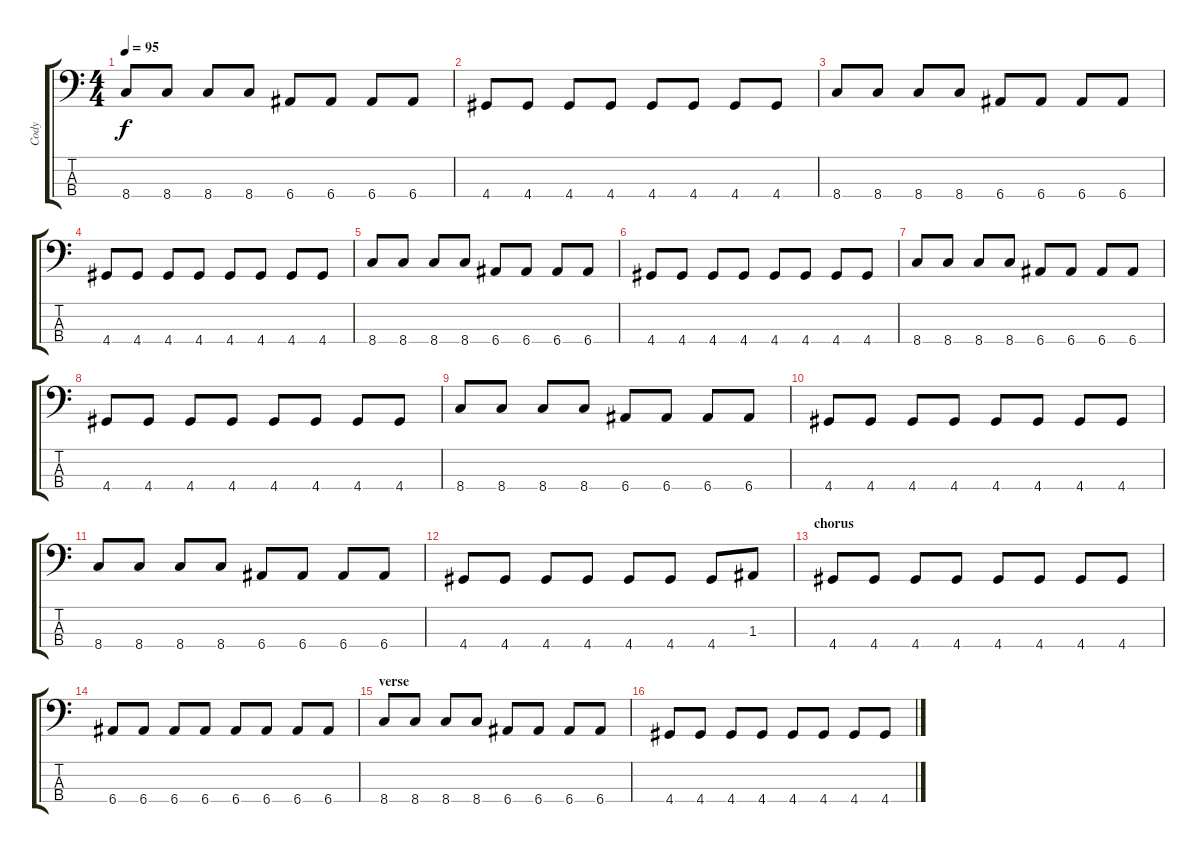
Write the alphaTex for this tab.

\track ("Cody" "Cody") {instrument electricbasspick}
\staff {score tabs}
\tuning (G2 D2 A1 E1) {hide}
\ts (4 4)
\tempo 95
\clef f4
\ks c
8.4.8{dy f instrument electricbasspick} 8.4.8 8.4.8 8.4.8 6.4.8 6.4.8 6.4.8 6.4.8 |
4.4.8 4.4.8 4.4.8 4.4.8 4.4.8 4.4.8 4.4.8 4.4.8 |
8.4.8 8.4.8 8.4.8 8.4.8 6.4.8 6.4.8 6.4.8 6.4.8 |
4.4.8 4.4.8 4.4.8 4.4.8 4.4.8 4.4.8 4.4.8 4.4.8 |
8.4.8 8.4.8 8.4.8 8.4.8 6.4.8 6.4.8 6.4.8 6.4.8 |
4.4.8 4.4.8 4.4.8 4.4.8 4.4.8 4.4.8 4.4.8 4.4.8 |
8.4.8 8.4.8 8.4.8 8.4.8 6.4.8 6.4.8 6.4.8 6.4.8 |
4.4.8 4.4.8 4.4.8 4.4.8 4.4.8 4.4.8 4.4.8 4.4.8 |
8.4.8 8.4.8 8.4.8 8.4.8 6.4.8 6.4.8 6.4.8 6.4.8 |
4.4.8 4.4.8 4.4.8 4.4.8 4.4.8 4.4.8 4.4.8 4.4.8 |
8.4.8 8.4.8 8.4.8 8.4.8 6.4.8 6.4.8 6.4.8 6.4.8 |
4.4.8 4.4.8 4.4.8 4.4.8 4.4.8 4.4.8 4.4.8 1.3.8 |
\section ("" "chorus")
4.4.8 4.4.8 4.4.8 4.4.8 4.4.8 4.4.8 4.4.8 4.4.8 |
6.4.8 6.4.8 6.4.8 6.4.8 6.4.8 6.4.8 6.4.8 6.4.8 |
\section ("" "verse")
8.4.8 8.4.8 8.4.8 8.4.8 6.4.8 6.4.8 6.4.8 6.4.8 |
4.4.8 4.4.8 4.4.8 4.4.8 4.4.8 4.4.8 4.4.8 4.4.8
